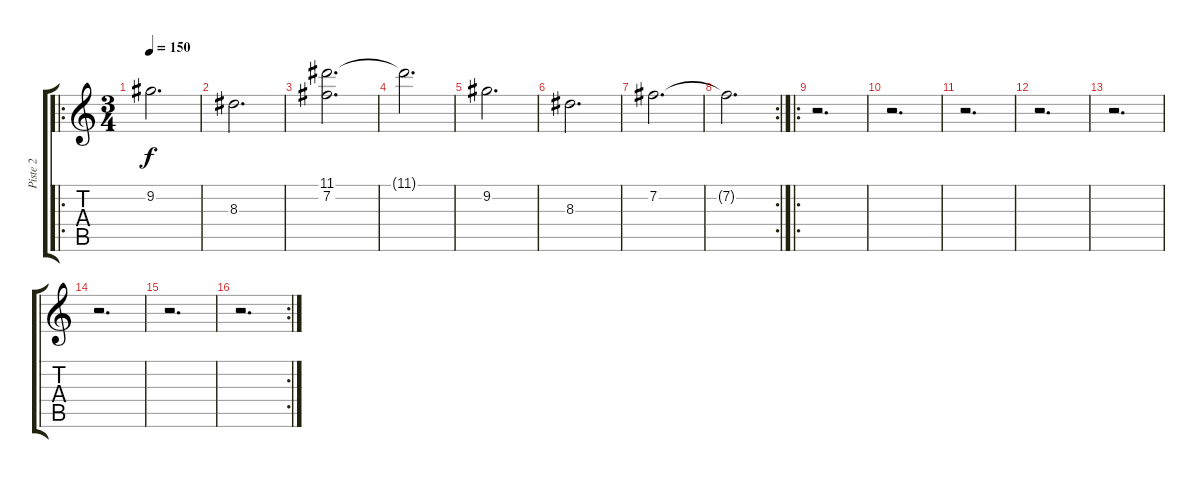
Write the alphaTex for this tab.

\track ("Piste 2" "Piste 2") {instrument electricguitarclean}
\staff {score tabs}
\tuning (E4 B3 G3 D3 A2 D2) {hide}
\ro
\ts (3 4)
\tempo 150
\clef g2
\ks c
9.2.2{d dy f} |
8.3.2{d} |
(11.1 7.2).2{d} |
11.1{t}.2{d} |
9.2.2{d} |
8.3.2{d} |
7.2.2{d} |
\rc 2
7.2{t}.2{d} |
\ro
r.2{d} |
r.2{d} |
r.2{d} |
r.2{d} |
r.2{d} |
r.2{d} |
r.2{d} |
\rc 2
r.2{d}
